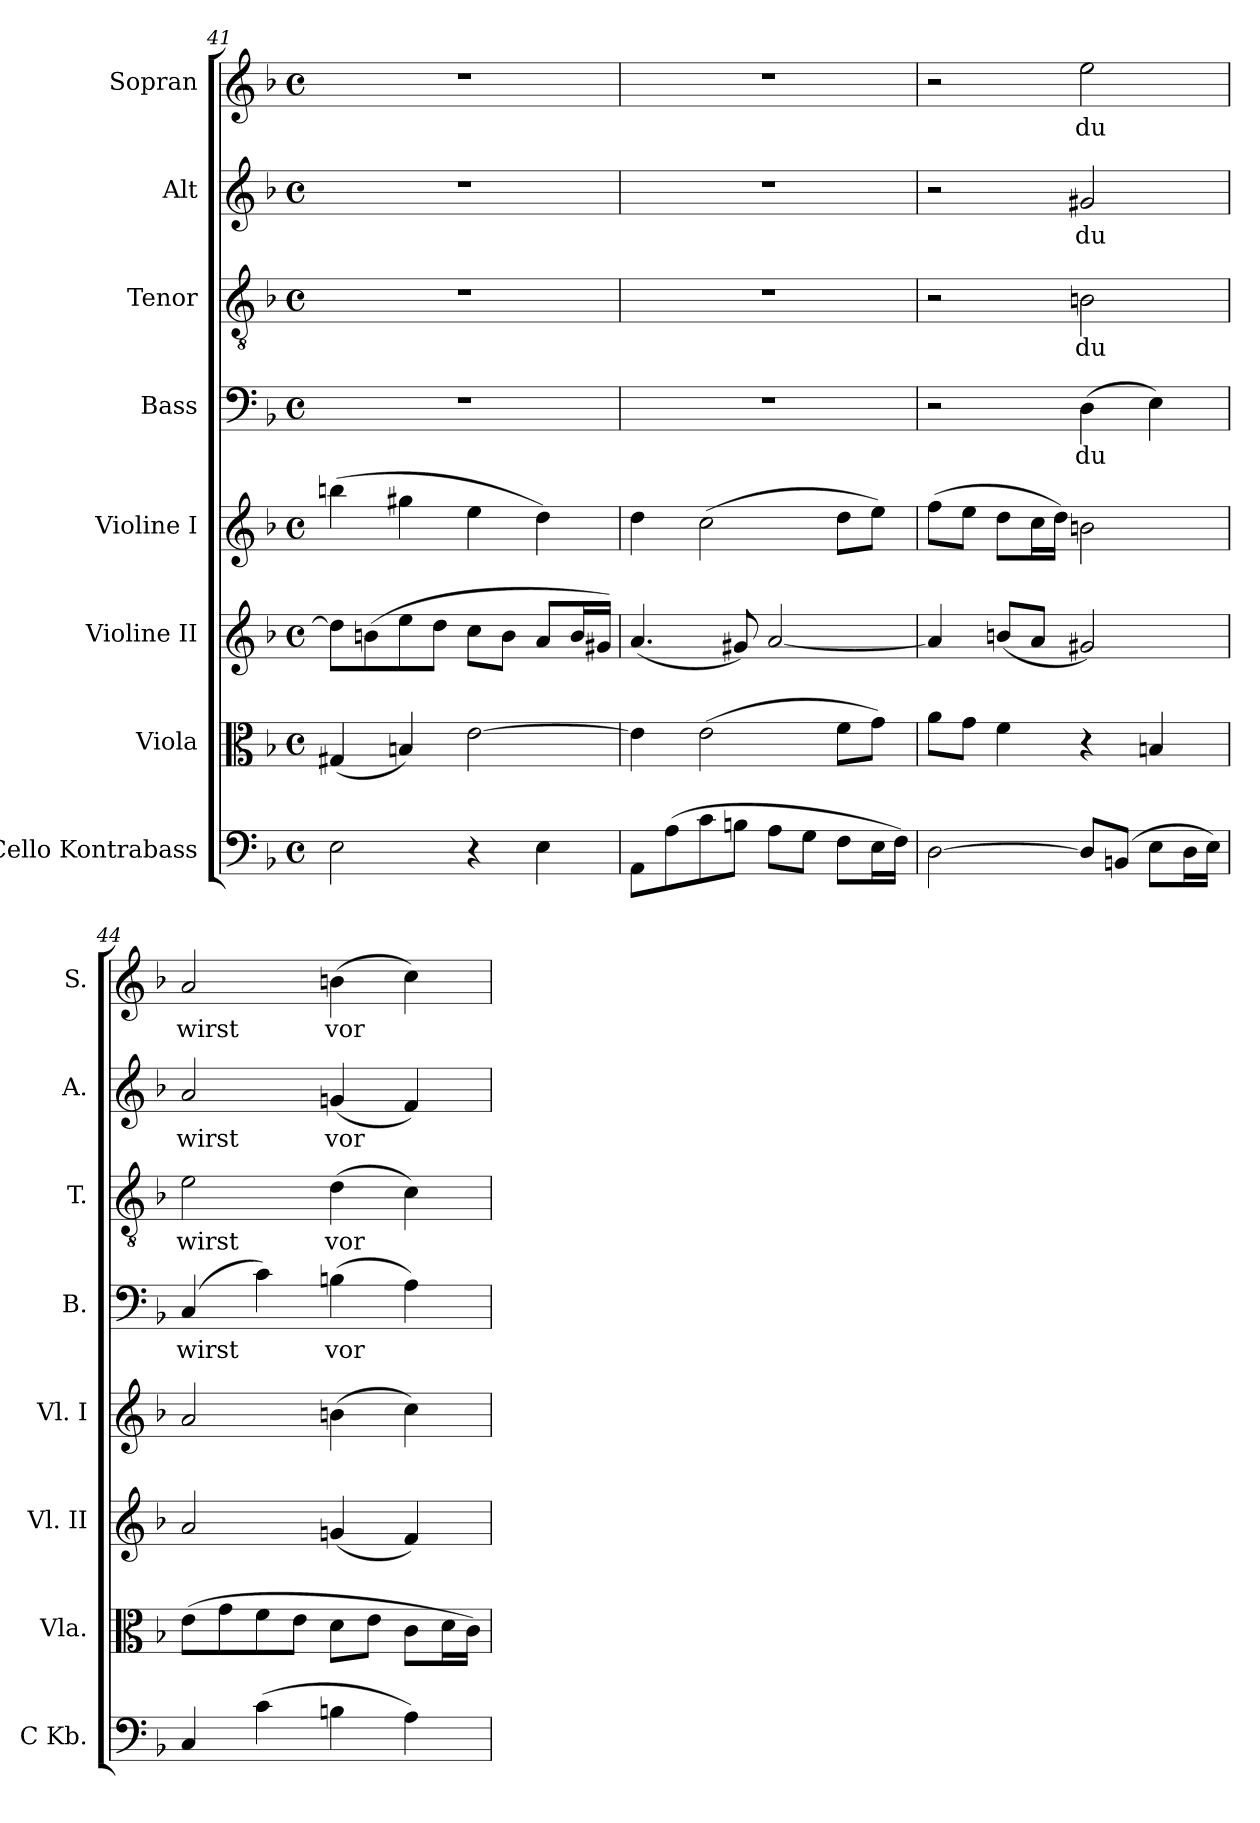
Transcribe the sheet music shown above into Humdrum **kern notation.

**kern	**kern	**kern	**kern	**kern	**text	**kern	**text	**kern	**text	**kern	**text
*part8	*part7	*part6	*part5	*part4	*part4	*part3	*part3	*part2	*part2	*part1	*part1
*staff8	*staff7	*staff6	*staff5	*staff4	*staff4	*staff3	*staff3	*staff2	*staff2	*staff1	*staff1
*I"Cello Kontrabass	*I"Viola	*I"Violine II	*I"Violine I	*I"Bass	*	*I"Tenor	*	*I"Alt	*	*I"Sopran	*
*I'C Kb.	*I'Vla.	*I'Vl. II	*I'Vl. I	*I'B.	*	*I'T.	*	*I'A.	*	*I'S.	*
!!LO:LB:g=z
*clefF4	*clefC3	*clefG2	*clefG2	*clefF4	*	*clefGv2	*	*clefG2	*	*clefG2	*
*ITrd7c12	*	*	*	*	*	*	*	*	*	*	*
*k[b-]	*k[b-]	*k[b-]	*k[b-]	*k[b-]	*	*k[b-]	*	*k[b-]	*	*k[b-]	*
*F:	*F:	*F:	*F:	*F:	*	*F:	*	*F:	*	*F:	*
*M4/4	*M4/4	*M4/4	*M4/4	*M4/4	*	*M4/4	*	*M4/4	*	*M4/4	*
*met(c)	*met(c)	*met(c)	*met(c)	*met(c)	*	*met(c)	*	*met(c)	*	*met(c)	*
=41	=41	=41	=41	=41	=41	=41	=41	=41	=41	=41	=41
2EE\	(<4G#X/	8dd\L]	(>4bbn\	1r	.	1r	.	1r	.	1r	.
.	.	(>8bn\	.	.	.	.	.	.	.	.	.
.	4Bn/)	8ee\	4gg#X\	.	.	.	.	.	.	.	.
.	.	8dd\J	.	.	.	.	.	.	.	.	.
4r	[2e\	8cc\L	4ee\	.	.	.	.	.	.	.	.
.	.	8b\J	.	.	.	.	.	.	.	.	.
4EE\	.	8a/L	4dd\)	.	.	.	.	.	.	.	.
.	.	16b/L	.	.	.	.	.	.	.	.	.
.	.	16g#X/JJ)	.	.	.	.	.	.	.	.	.
=42	=42	=42	=42	=42	=42	=42	=42	=42	=42	=42	=42
8AAA\L	4e\]	(<4.a/	4dd\	1r	.	1r	.	1r	.	1r	.
(>8AA\	.	.	.	.	.	.	.	.	.	.	.
8C\	(>2e\	.	(>2cc\	.	.	.	.	.	.	.	.
8BBn\J	.	8g#X/)	.	.	.	.	.	.	.	.	.
8AA\L	.	[2a/	.	.	.	.	.	.	.	.	.
8GG\J	.	.	.	.	.	.	.	.	.	.	.
8FF\L	8f\L	.	8dd\L	.	.	.	.	.	.	.	.
16EE\L	8g\J)	.	8ee\J)	.	.	.	.	.	.	.	.
16FF\JJ)	.	.	.	.	.	.	.	.	.	.	.
=43	=43	=43	=43	=43	=43	=43	=43	=43	=43	=43	=43
[2DD\	8a\L	4a/]	(>8ff\L	2r	.	2r	.	2r	.	2r	.
.	8g\J	.	8ee\J	.	.	.	.	.	.	.	.
.	4f\	(<8bn/L	8dd\L	.	.	.	.	.	.	.	.
.	.	8a/J	16cc\L	.	.	.	.	.	.	.	.
.	.	.	16dd\JJ)	.	.	.	.	.	.	.	.
!	!	!	!	!	!LO:LY:b	!	!LO:LY:b	!	!LO:LY:b	!	!LO:LY:b
8DD/L]	4r	2g#X/)	2bn\	(>4D\	du	2Bn\	du	2g#X/	du	2ee\	du
(>8BBBn/J	.	.	.	.	.	.	.	.	.	.	.
8EE\L	4Bn/	.	.	4E\)	.	.	.	.	.	.	.
16DD\L	.	.	.	.	.	.	.	.	.	.	.
16EE\JJ)	.	.	.	.	.	.	.	.	.	.	.
=44	=44	=44	=44	=44	=44	=44	=44	=44	=44	=44	=44
!	!	!	!	!	!LO:LY:b	!	!LO:LY:b	!	!LO:LY:b	!	!LO:LY:b
4CC/	(>8e\L	2a/	2a/	(4C/	wirst	2e\	wirst	2a/	wirst	2a/	wirst
.	8g\	.	.	.	.	.	.	.	.	.	.
(>4C\	8f\	.	.	4c\)	.	.	.	.	.	.	.
.	8e\J	.	.	.	.	.	.	.	.	.	.
!	!	!	!	!	!LO:LY:b	!	!LO:LY:b	!	!LO:LY:b	!	!LO:LY:b
4BBn\	8d\L	(<4gn/	(>4bn\	(>4Bn\	vor	(>4d\	vor	(<4gn/	vor	(>4bn\	vor
.	8e\J	.	.	.	.	.	.	.	.	.	.
4AA\)	8c\L	4f/)	4cc\)	4A\)	.	4c\)	.	4f/)	.	4cc\)	.
.	16d\L	.	.	.	.	.	.	.	.	.	.
.	16c\JJ)	.	.	.	.	.	.	.	.	.	.
=	=	=	=	=	=	=	=	=	=	=	=
*-	*-	*-	*-	*-	*-	*-	*-	*-	*-	*-	*-
